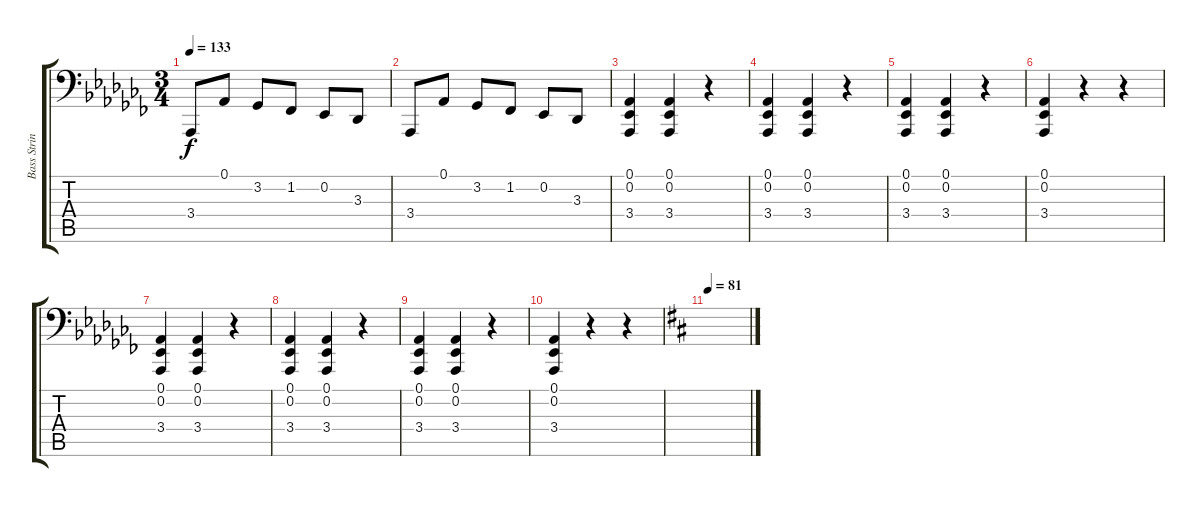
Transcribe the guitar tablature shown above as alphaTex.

\track ("Bass Strings" "Bass Strin") {instrument stringensemble1}
\staff {score tabs}
\tuning (Ab2 Eb2 Bb1 F1 C1 G0) {hide}
\ts (3 4)
\tempo 133
\clef f4
\ks abminor
3.4.8{dy f} 0.1.8 3.2.8 1.2.8 0.2.8 3.3.8 |
3.4.8 0.1.8 3.2.8 1.2.8 0.2.8 3.3.8 |
(0.1 0.2 3.4).4 (0.1 0.2 3.4).4 r.4 |
(0.1 0.2 3.4).4 (0.1 0.2 3.4).4 r.4 |
(0.1 0.2 3.4).4 (0.1 0.2 3.4).4 r.4 |
(0.1 0.2 3.4).4 r.4 r.4 |
(0.1 0.2 3.4).4 (0.1 0.2 3.4).4 r.4 |
(0.1 0.2 3.4).4 (0.1 0.2 3.4).4 r.4 |
(0.1 0.2 3.4).4 (0.1 0.2 3.4).4 r.4 |
(0.1 0.2 3.4).4 r.4 r.4 |
\tempo 81
\ks bminor
